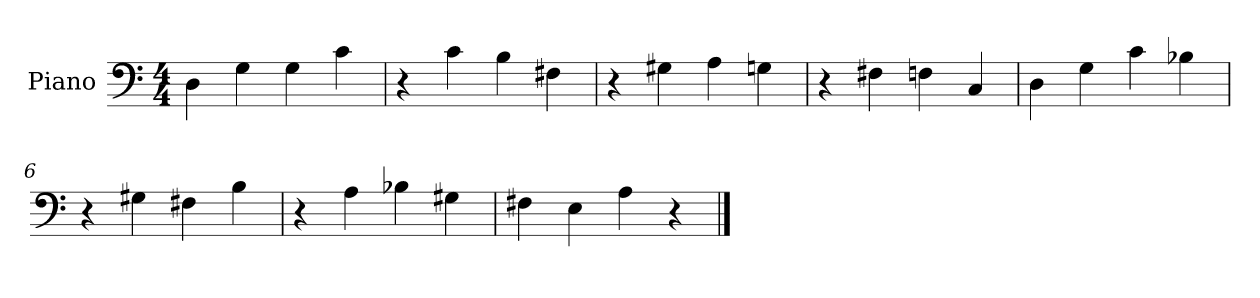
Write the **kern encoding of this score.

**kern
*part1
*staff1
*I"Piano
*I'Pno.
*clefF4
*k[]
*M4/4
*MM120
=1
4D\
4G\
4G\
4c\
=2
4r
4c\
4B\
4F#X\
=3
4r
4G#X\
4A\
4Gn\
=4
4r
4F#X\
4Fn\
4C/
=5
4D\
4G\
4c\
4B-X\
=6
4r
4G#X\
4F#X\
4B\
=7
4r
4A\
4B-X\
4G#X\
=8
4F#X\
4E\
4A\
4r
==
*-
